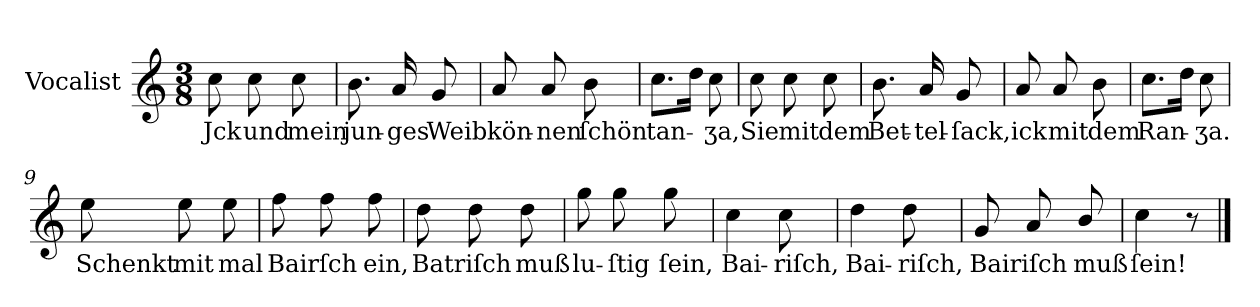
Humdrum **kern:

**kern	**text
*part1	*part1
*staff1	*staff1
*I"Vocalist	*
*clefG2	*
*k[]	*
*C:	*
*M3/8	*
=1	=1
8cc	Jck
8cc	und
8cc	mein
=2	=2
8.b	jun-
16a	-ges
8g	Weib
=3	=3
8a	kön-
8a	-nen
8b	ſchön
=4	=4
8.ccL	tan-
16ddJk	.
8cc	-ʒa,
=5	=5
8cc	Sie
8cc	mit
8cc	dem
=6	=6
8.b	Bet-
16a	-tel-
8g	-ſack,
=7	=7
8a	ick
8a	mit
8b	dem
=8	=8
8.ccL	Ran-
16ddJk	.
8cc	-ʒa.
=9	=9
8ee	Schenkt
8ee	mit
8ee	mal
=10	=10
8ff	Bairſch
8ff	.
8ff	ein,
=11	=11
8dd	Batriſch
8dd	.
8dd	muß
=12	=12
8gg	lu-
8gg	-ſtig
8gg	ſein,
=13	=13
4cc	Bai-
8cc	-riſch,
=14	=14
4dd	Bai-
8dd	-riſch,
=15	=15
8g	Bairiſch
8a	.
8b/	muß
=16	=16
4cc	ſein!
8r	.
==	==
*-	*-
